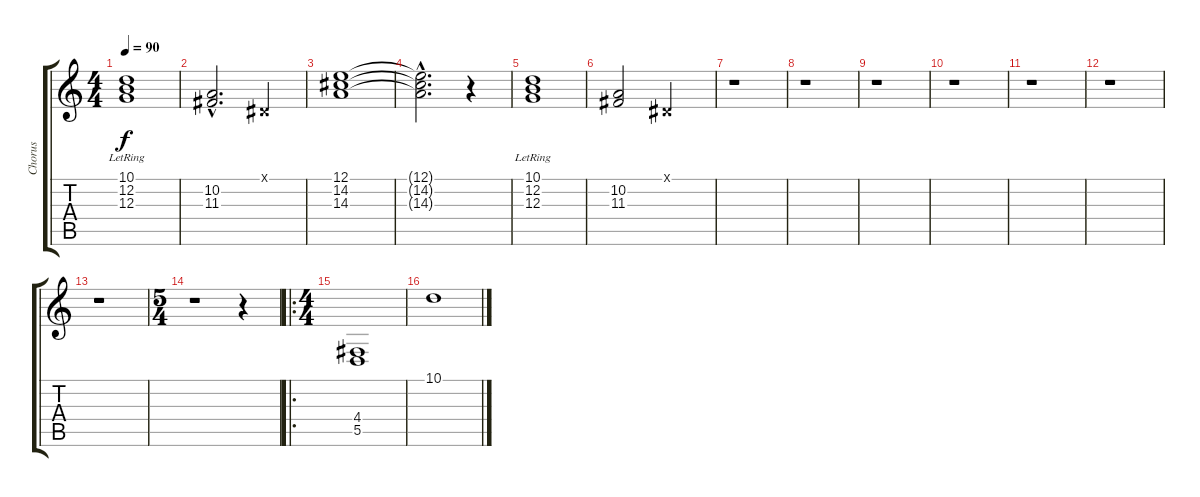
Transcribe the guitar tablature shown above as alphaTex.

\track ("Chorus" "Chorus") {instrument choiraahs}
\staff {score tabs}
\tuning (E4 B3 G3 D3 A2 E2) {hide}
\ts (4 4)
\tempo 90
\clef g2
\ks c
(10.1{lr} 12.2 12.3).1{dy f} |
(10.2{hac} 11.3{hac}).2{d} -1.1{x}.4 |
(12.1 14.2 14.3).1 |
(12.1{hac t} 14.2{hac t} 14.3{hac t}).2{d} r.4 |
(10.1{lr} 12.2 12.3).1 |
(10.2 11.3).2 -1.1{x}.2 |
r.1 |
r.1 |
r.1 |
r.1 |
r.1 |
r.1 |
r.1 |
\ts (5 4)
r.1 r.4 |
\ro
\ts (4 4)
(4.4 5.5).1 |
10.1.1
